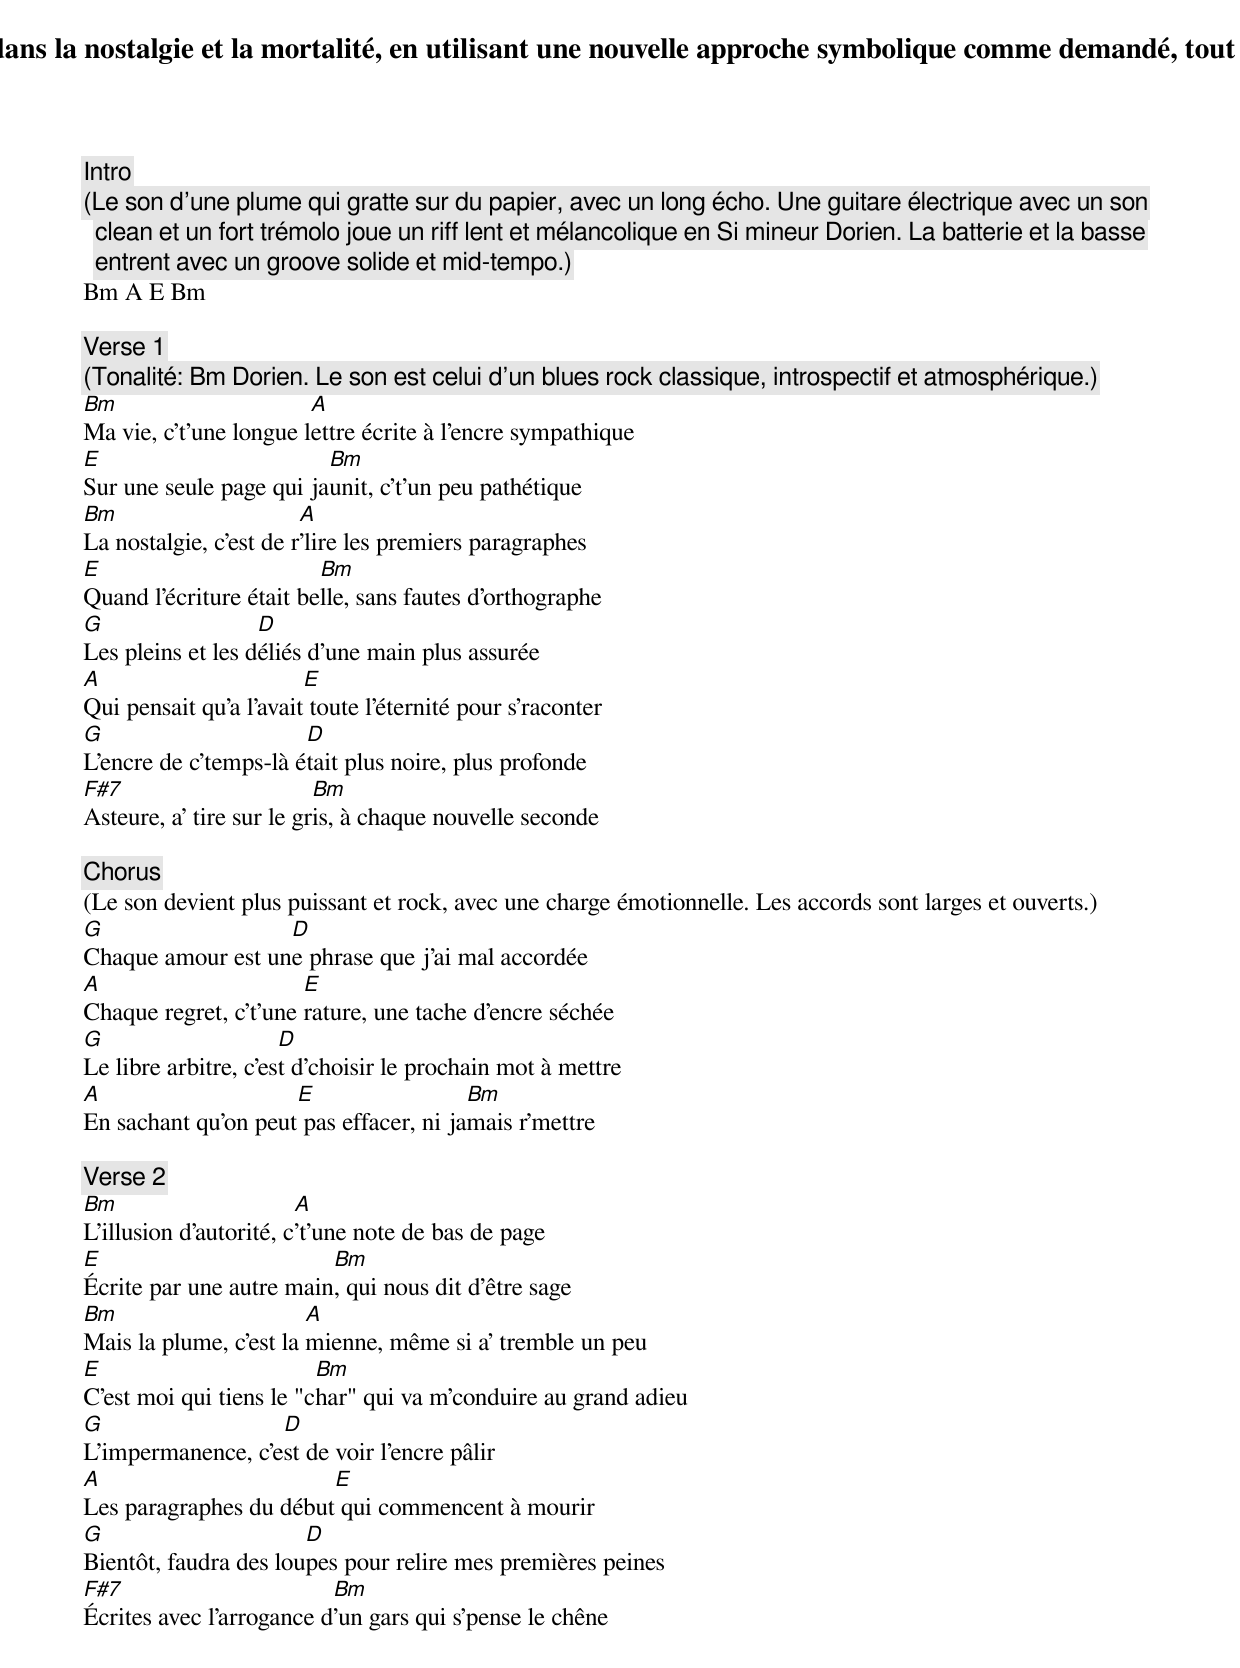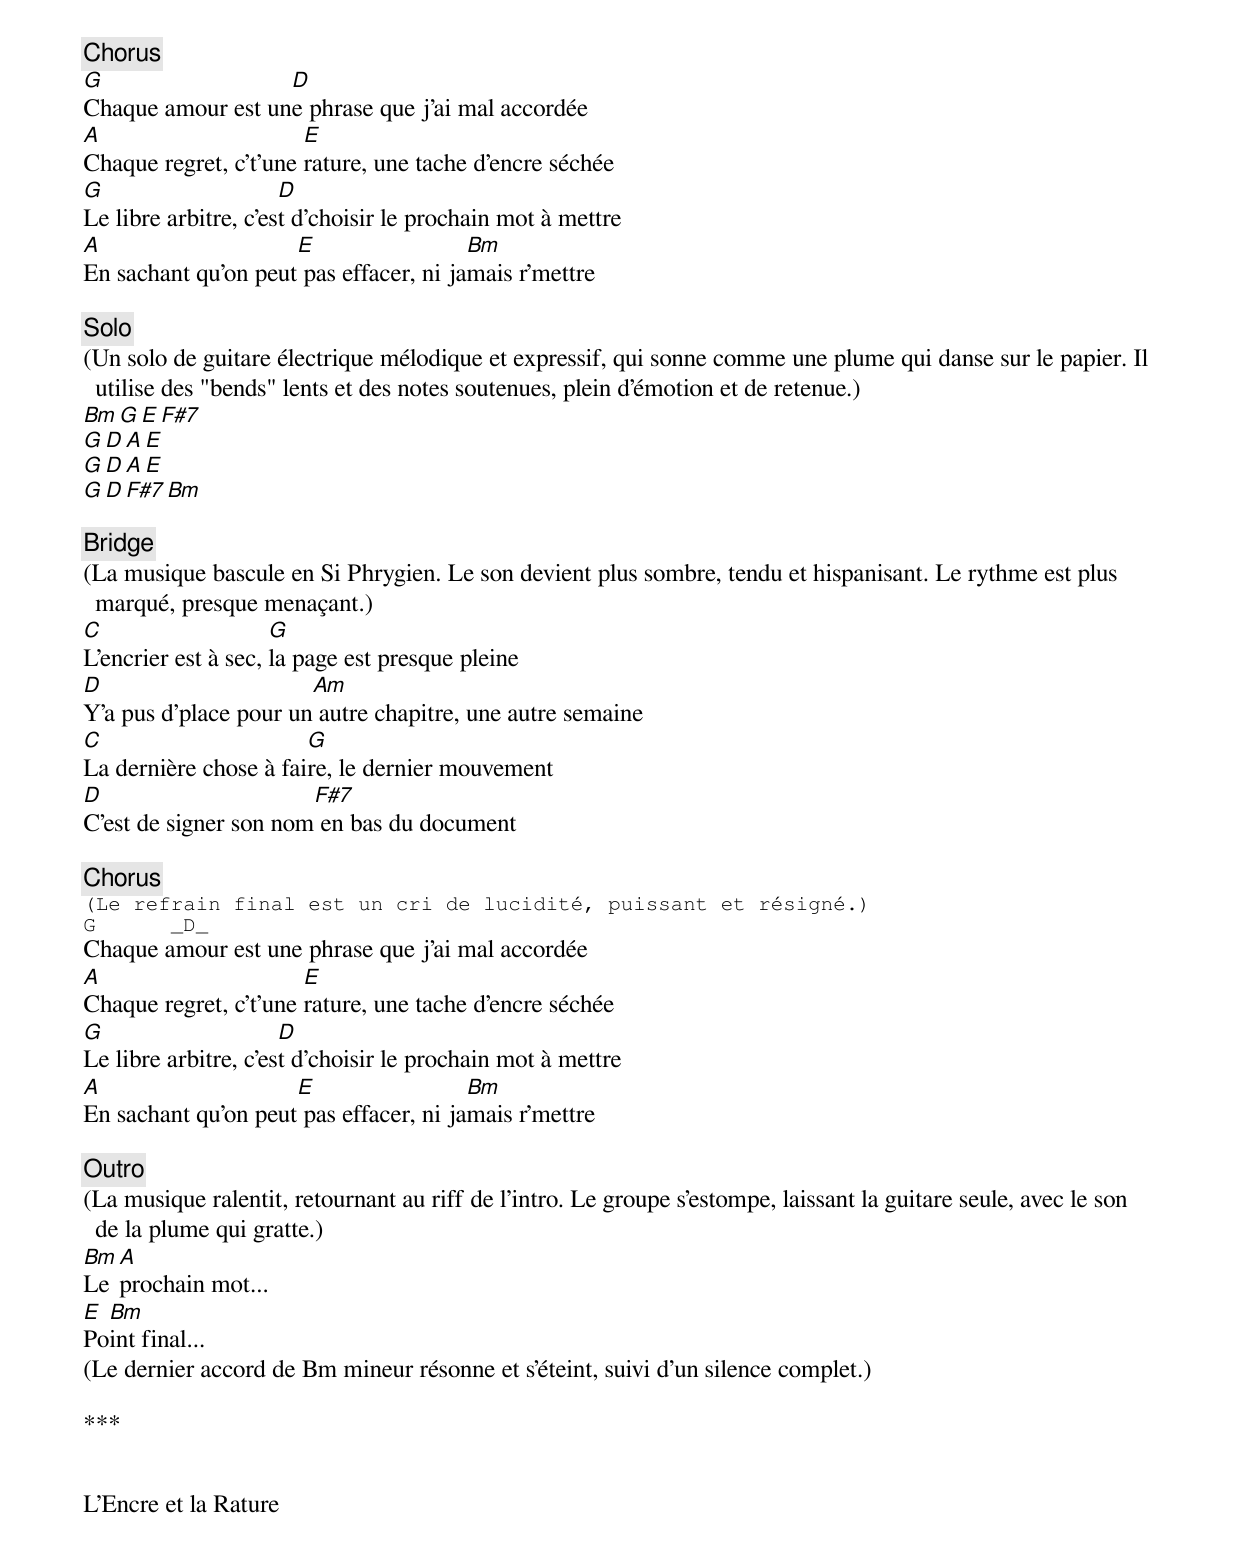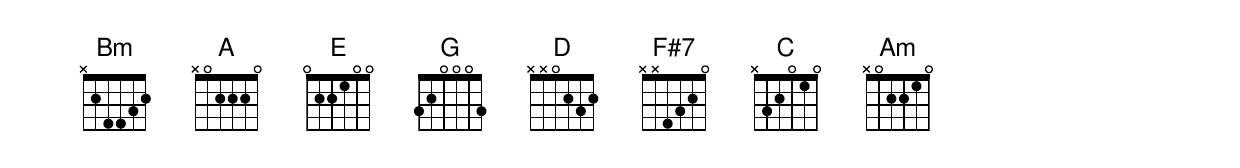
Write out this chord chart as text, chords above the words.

Absolument. Voici une nouvelle chanson qui plonge dans la nostalgie et la mortalité, en utilisant une nouvelle approche symbolique comme demandé, tout en respectant la structure et les modes harmoniques.

[Intro]
(Le son d'une plume qui gratte sur du papier, avec un long écho. Une guitare électrique avec un son clean et un fort trémolo joue un riff lent et mélancolique en Si mineur Dorien. La batterie et la basse entrent avec un groove solide et mid-tempo.)
Bm A E Bm

[Verse 1]
(Tonalité: Bm Dorien. Le son est celui d'un blues rock classique, introspectif et atmosphérique.)
Bm                      A
Ma vie, c't'une longue lettre écrite à l'encre sympathique
E                        Bm
Sur une seule page qui jaunit, c't'un peu pathétique
Bm                      A
La nostalgie, c'est de r'lire les premiers paragraphes
E                        Bm
Quand l'écriture était belle, sans fautes d'orthographe
G                  D
Les pleins et les déliés d'une main plus assurée
A                       E
Qui pensait qu'a l'avait toute l'éternité pour s'raconter
G                      D
L'encre de c'temps-là était plus noire, plus profonde
F#7                       Bm
Asteure, a' tire sur le gris, à chaque nouvelle seconde

[Chorus]
(Le son devient plus puissant et rock, avec une charge émotionnelle. Les accords sont larges et ouverts.)
G                  D
Chaque amour est une phrase que j'ai mal accordée
A                      E
Chaque regret, c't'une rature, une tache d'encre séchée
G                     D
Le libre arbitre, c'est d'choisir le prochain mot à mettre
A                    E                  Bm
En sachant qu'on peut pas effacer, ni jamais r'mettre

[Verse 2]
Bm                      A
L'illusion d'autorité, c't'une note de bas de page
E                        Bm
Écrite par une autre main, qui nous dit d'être sage
Bm                      A
Mais la plume, c'est la mienne, même si a' tremble un peu
E                        Bm
C'est moi qui tiens le "char" qui va m'conduire au grand adieu
G                  D
L'impermanence, c'est de voir l'encre pâlir
A                       E
Les paragraphes du début qui commencent à mourir
G                      D
Bientôt, faudra des loupes pour relire mes premières peines
F#7                       Bm
Écrites avec l'arrogance d'un gars qui s'pense le chêne

[Chorus]
G                  D
Chaque amour est une phrase que j'ai mal accordée
A                      E
Chaque regret, c't'une rature, une tache d'encre séchée
G                     D
Le libre arbitre, c'est d'choisir le prochain mot à mettre
A                    E                  Bm
En sachant qu'on peut pas effacer, ni jamais r'mettre

[Solo]
(Un solo de guitare électrique mélodique et expressif, qui sonne comme une plume qui danse sur le papier. Il utilise des "bends" lents et des notes soutenues, plein d'émotion et de retenue.)
Bm G E F#7
G D A E
G D A E
G D F#7 Bm

[Bridge]
(La musique bascule en Si Phrygien. Le son devient plus sombre, tendu et hispanisant. Le rythme est plus marqué, presque menaçant.)
C                    G
L'encrier est à sec, la page est presque pleine
D                      Am
Y'a pus d'place pour un autre chapitre, une autre semaine
C                      G
La dernière chose à faire, le dernier mouvement
D                      F#7
C'est de signer son nom en bas du document

[Chorus]
(Le refrain final est un cri de lucidité, puissant et résigné.)
G      _D_
Chaque amour est une phrase que j'ai mal accordée
A                      E
Chaque regret, c't'une rature, une tache d'encre séchée
G                     D
Le libre arbitre, c'est d'choisir le prochain mot à mettre
A                    E                  Bm
En sachant qu'on peut pas effacer, ni jamais r'mettre

[Outro]
(La musique ralentit, retournant au riff de l'intro. Le groupe s'estompe, laissant la guitare seule, avec le son de la plume qui gratte.)
Bm A
Le prochain mot...
E Bm
Point final...
(Le dernier accord de Bm mineur résonne et s'éteint, suivi d'un silence complet.)

***


L'Encre et la Rature
